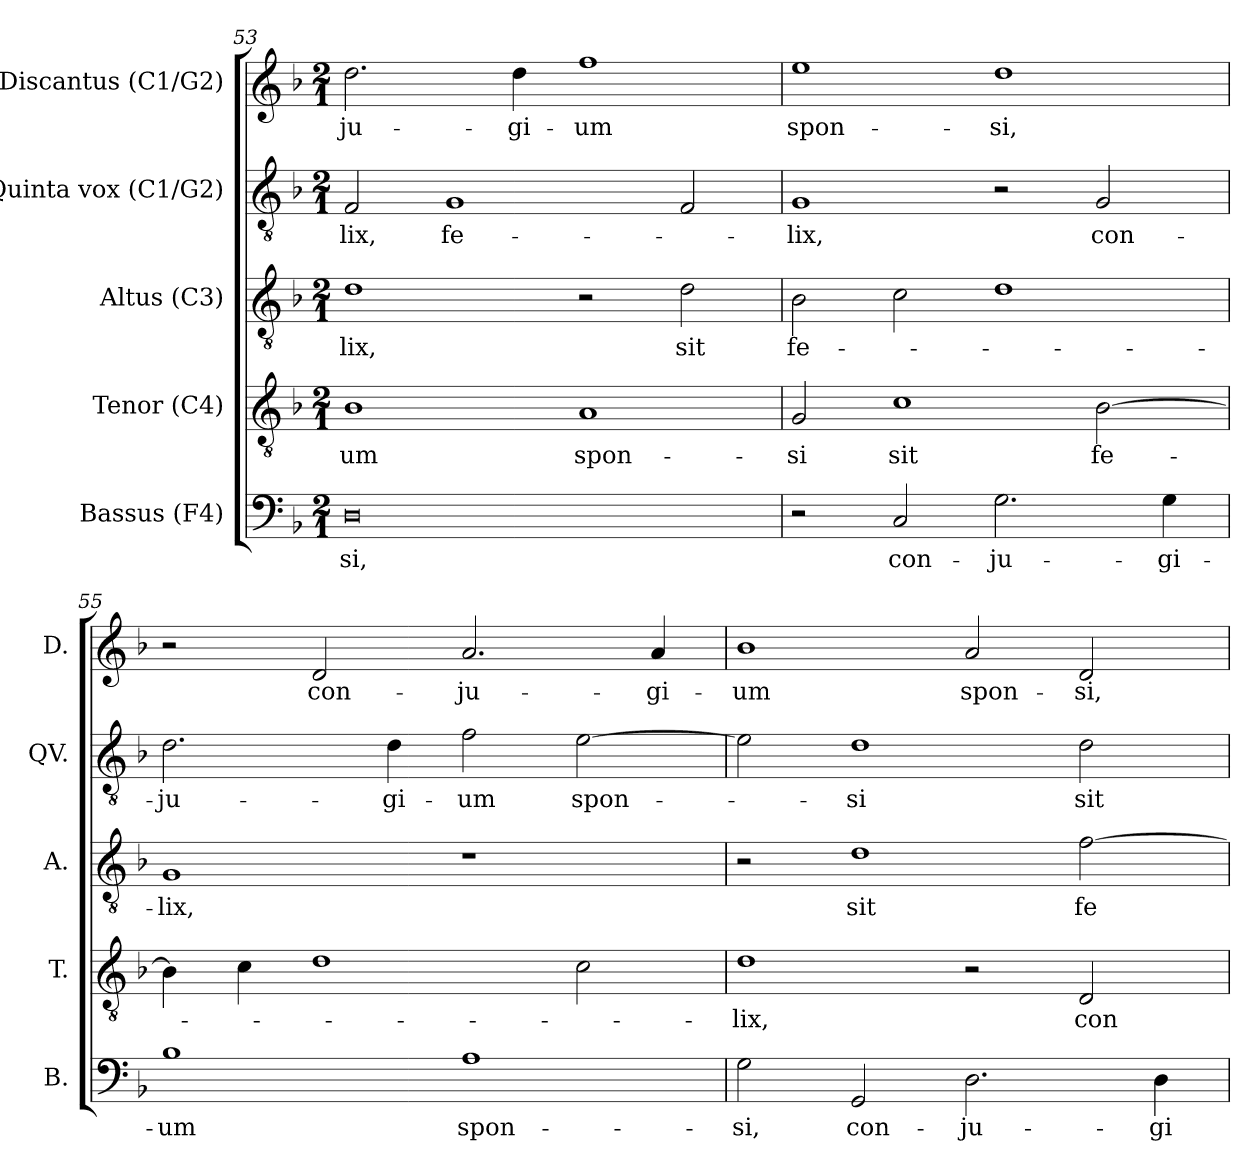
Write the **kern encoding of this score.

**kern	**text	**kern	**text	**kern	**text	**kern	**text	**kern	**text
*part5	*part5	*part4	*part4	*part3	*part3	*part2	*part2	*part1	*part1
*staff5	*staff5	*staff4	*staff4	*staff3	*staff3	*staff2	*staff2	*staff1	*staff1
*I"Bassus (F4)	*	*I"Tenor (C4)	*	*I"Altus (C3)	*	*I"Quinta vox (C1/G2)	*	*I"Discantus (C1/G2)	*
*I'B.	*	*I'T.	*	*I'A.	*	*I'QV.	*	*I'D.	*
*clefF4	*	*clefGv2	*	*clefGv2	*	*clefGv2	*	*clefG2	*
*	*	*ITrd7c12	*	*ITrd7c12	*	*	*	*	*
*k[b-]	*	*k[b-]	*	*k[b-]	*	*k[b-]	*	*k[b-]	*
*F:	*	*F:	*	*F:	*	*F:	*	*F:	*
*M2/1	*	*M2/1	*	*M2/1	*	*M2/1	*	*M2/1	*
=53	=53	=53	=53	=53	=53	=53	=53	=53	=53
!	!LO:LY:b:color=#000000	!	!	!	!	!	!	!	!
!	!	!	!LO:LY:b:color=#000000	!	!	!	!	!	!
!	!	!	!	!	!LO:LY:b:color=#000000	!	!	!	!
!	!	!	!	!	!	!	!LO:LY:b:color=#000000	!	!
!	!	!	!	!	!	!	!	!	!LO:LY:b:color=#000000
0Di	-si,	1BB-i	-um	1Di	-lix,	2Fi/	-lix,	2.ddi\	-ju-
!	!	!	!	!	!	!	!LO:LY:b:color=#000000	!	!
.	.	.	.	.	.	1Gi	fe-	.	.
!	!	!	!	!	!	!	!	!	!LO:LY:b:color=#000000
.	.	.	.	.	.	.	.	4ddi\	-gi-
!	!	!	!LO:LY:b:color=#000000	!	!	!	!	!	!
!	!	!	!	!	!	!	!	!	!LO:LY:b:color=#000000
.	.	1AAi	spon-	2r	.	.	.	1ffi	-um
!	!	!	!	!	!LO:LY:b:color=#000000	!	!	!	!
.	.	.	.	2Di\	sit	2Fi/	.	.	.
!!LO:LB:g=z
=54	=54	=54	=54	=54	=54	=54	=54	=54	=54
!	!	!	!LO:LY:b:color=#000000	!	!	!	!	!	!
!	!	!	!	!	!LO:LY:b:color=#000000	!	!	!	!
!	!	!	!	!	!	!	!LO:LY:b:color=#000000	!	!
!	!	!	!	!	!	!	!	!	!LO:LY:b:color=#000000
2r	.	2GGi/	-si	2BB-i\	fe-	1Gi	-lix,	1eei	spon-
!	!LO:LY:b:color=#000000	!	!	!	!	!	!	!	!
!	!	!	!LO:LY:b:color=#000000	!	!	!	!	!	!
2Ci/	con-	1Ci	sit	2Ci\	.	.	.	.	.
!	!LO:LY:b:color=#000000	!	!	!	!	!	!	!	!
!	!	!	!	!	!	!	!	!	!LO:LY:b:color=#000000
2.Gi\	-ju-	.	.	1Di	.	2r	.	1ddi	-si,
!	!	!	!LO:LY:b:color=#000000	!	!	!	!	!	!
!	!	!	!	!	!	!	!LO:LY:b:color=#000000	!	!
.	.	[2BB-i\	fe-	.	.	2Gi/	con-	.	.
!	!LO:LY:b:color=#000000	!	!	!	!	!	!	!	!
4Gi\	-gi-	.	.	.	.	.	.	.	.
=55	=55	=55	=55	=55	=55	=55	=55	=55	=55
!	!LO:LY:b:color=#000000	!	!	!	!	!	!	!	!
!	!	!	!	!	!LO:LY:b:color=#000000	!	!	!	!
!	!	!	!	!	!	!	!LO:LY:b:color=#000000	!	!
1B-i	-um	4BB-i\]	.	1GGi	-lix,	2.di\	-ju-	2r	.
.	.	4Ci\	.	.	.	.	.	.	.
!	!	!	!	!	!	!	!	!	!LO:LY:b:color=#000000
.	.	1Di	.	.	.	.	.	2di/	con-
!	!	!	!	!	!	!	!LO:LY:b:color=#000000	!	!
.	.	.	.	.	.	4di\	-gi-	.	.
!	!LO:LY:b:color=#000000	!	!	!	!	!	!	!	!
!	!	!	!	!	!	!	!LO:LY:b:color=#000000	!	!
!	!	!	!	!	!	!	!	!	!LO:LY:b:color=#000000
1Ai	spon-	.	.	1r	.	2fi\	-um	2.ai/	-ju-
!	!	!	!	!	!	!	!LO:LY:b:color=#000000	!	!
.	.	2Ci\	.	.	.	[2ei\	spon-	.	.
!	!	!	!	!	!	!	!	!	!LO:LY:b:color=#000000
.	.	.	.	.	.	.	.	4ai/	-gi-
=56	=56	=56	=56	=56	=56	=56	=56	=56	=56
!	!LO:LY:b:color=#000000	!	!	!	!	!	!	!	!
!	!	!	!LO:LY:b:color=#000000	!	!	!	!	!	!
!	!	!	!	!	!	!	!	!	!LO:LY:b:color=#000000
2Gi\	-si,	1Di	-lix,	2r	.	2ei\]	.	1b-i	-um
!	!LO:LY:b:color=#000000	!	!	!	!	!	!	!	!
!	!	!	!	!	!LO:LY:b:color=#000000	!	!	!	!
!	!	!	!	!	!	!	!LO:LY:b:color=#000000	!	!
2GGi/	con-	.	.	1Di	sit	1di	-si	.	.
!	!LO:LY:b:color=#000000	!	!	!	!	!	!	!	!
!	!	!	!	!	!	!	!	!	!LO:LY:b:color=#000000
2.Di\	-ju-	2r	.	.	.	.	.	2ai/	spon-
!	!	!	!LO:LY:b:color=#000000	!	!	!	!	!	!
!	!	!	!	!	!LO:LY:b:color=#000000	!	!	!	!
!	!	!	!	!	!	!	!LO:LY:b:color=#000000	!	!
!	!	!	!	!	!	!	!	!	!LO:LY:b:color=#000000
.	.	2DDi/	con-	[2Fi\	fe-	2di\	sit	2di/	-si,
!	!LO:LY:b:color=#000000	!	!	!	!	!	!	!	!
4Di\	-gi-	.	.	.	.	.	.	.	.
=	=	=	=	=	=	=	=	=	=
*-	*-	*-	*-	*-	*-	*-	*-	*-	*-
